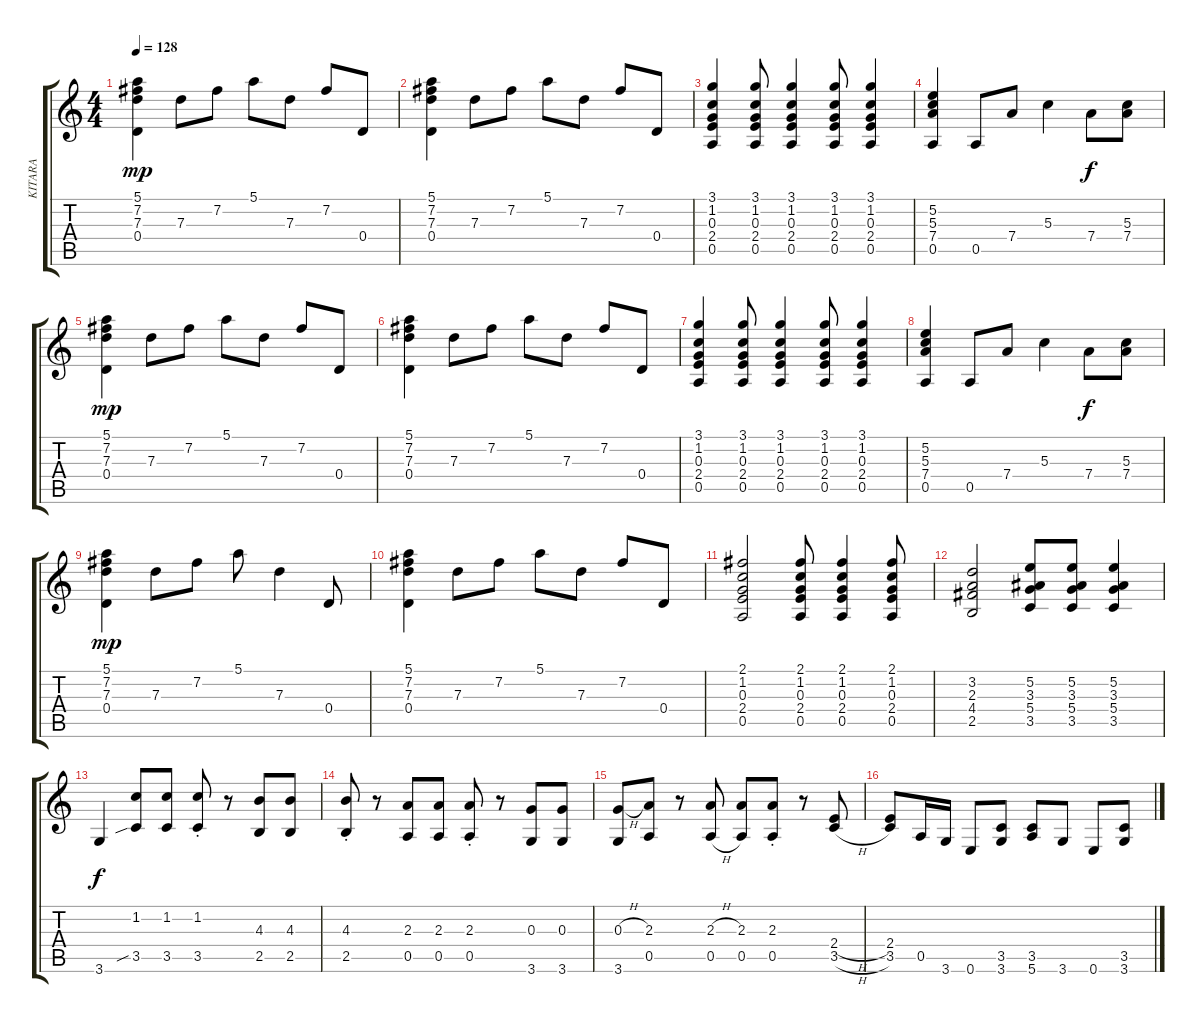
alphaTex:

\track ("KITARA" "KITARA") {instrument electricguitarmuted}
\staff {score tabs}
\tuning (E4 B3 G3 D3 A2 E2) {hide}
\ts (4 4)
\tempo 128
\clef g2
\ks c
(5.1 7.2 7.3 0.4).4{dy mp} 7.3.8 7.2.8 5.1.8 7.3.8 7.2.8 0.4.8 |
(5.1 7.2 7.3 0.4).4 7.3.8 7.2.8 5.1.8 7.3.8 7.2.8 0.4.8 |
(3.1 1.2 0.3 2.4 0.5).4 (3.1 1.2 0.3 2.4 0.5).8 (3.1 1.2 0.3 2.4 0.5).4 (3.1 1.2 0.3 2.4 0.5).8 (3.1 1.2 0.3 2.4 0.5).4 |
(5.2 5.3 7.4 0.5).4 0.5.8 7.4.8 5.3.4 7.4.8{dy f} (5.3 7.4).8 |
(5.1 7.2 7.3 0.4).4{dy mp} 7.3.8 7.2.8 5.1.8 7.3.8 7.2.8 0.4.8 |
(5.1 7.2 7.3 0.4).4 7.3.8 7.2.8 5.1.8 7.3.8 7.2.8 0.4.8 |
(3.1 1.2 0.3 2.4 0.5).4 (3.1 1.2 0.3 2.4 0.5).8 (3.1 1.2 0.3 2.4 0.5).4 (3.1 1.2 0.3 2.4 0.5).8 (3.1 1.2 0.3 2.4 0.5).4 |
(5.2 5.3 7.4 0.5).4 0.5.8 7.4.8 5.3.4 7.4.8{dy f} (5.3 7.4).8 |
(5.1 7.2 7.3 0.4).4{dy mp} 7.3.8 7.2.8 5.1.8 7.3.4 0.4.8 |
(5.1 7.2 7.3 0.4).4 7.3.8 7.2.8 5.1.8 7.3.8 7.2.8 0.4.8 |
(2.1 1.2 0.3 2.4 0.5).2 (2.1 1.2 0.3 2.4 0.5).8 (2.1 1.2 0.3 2.4 0.5).4 (2.1 1.2 0.3 2.4 0.5).8 |
(3.2 2.3 4.4 2.5).2 (5.2 3.3 5.4 3.5).8 (5.2 3.3 5.4 3.5).8 (5.2 3.3 5.4 3.5).4 |
3.6.4{dy f} (1.2 3.5{sib}).8 (1.2 3.5).8 (1.2{st} 3.5{st}).8 r.8 (4.3 2.5).8 (4.3 2.5).8 |
(4.3{st} 2.5).8 r.8 (2.3 0.5).8 (2.3 0.5).8 (2.3{st} 0.5{st}).8 r.8 (0.3 3.6).8 (0.3 3.6).8 |
(0.3{h} 3.6).8 (2.3 0.5).8 r.8 (2.3{h} 0.5{h}).8 (2.3 0.5).8 (2.3{st} 0.5{st}).8 r.8 (2.4{h} 3.5{h}).8 |
(2.4 3.5).8 0.5.16 3.6.16 0.6.8 (3.5 3.6).8 (3.5 5.6).8 3.6.8 0.6.8 (3.5 3.6).8
